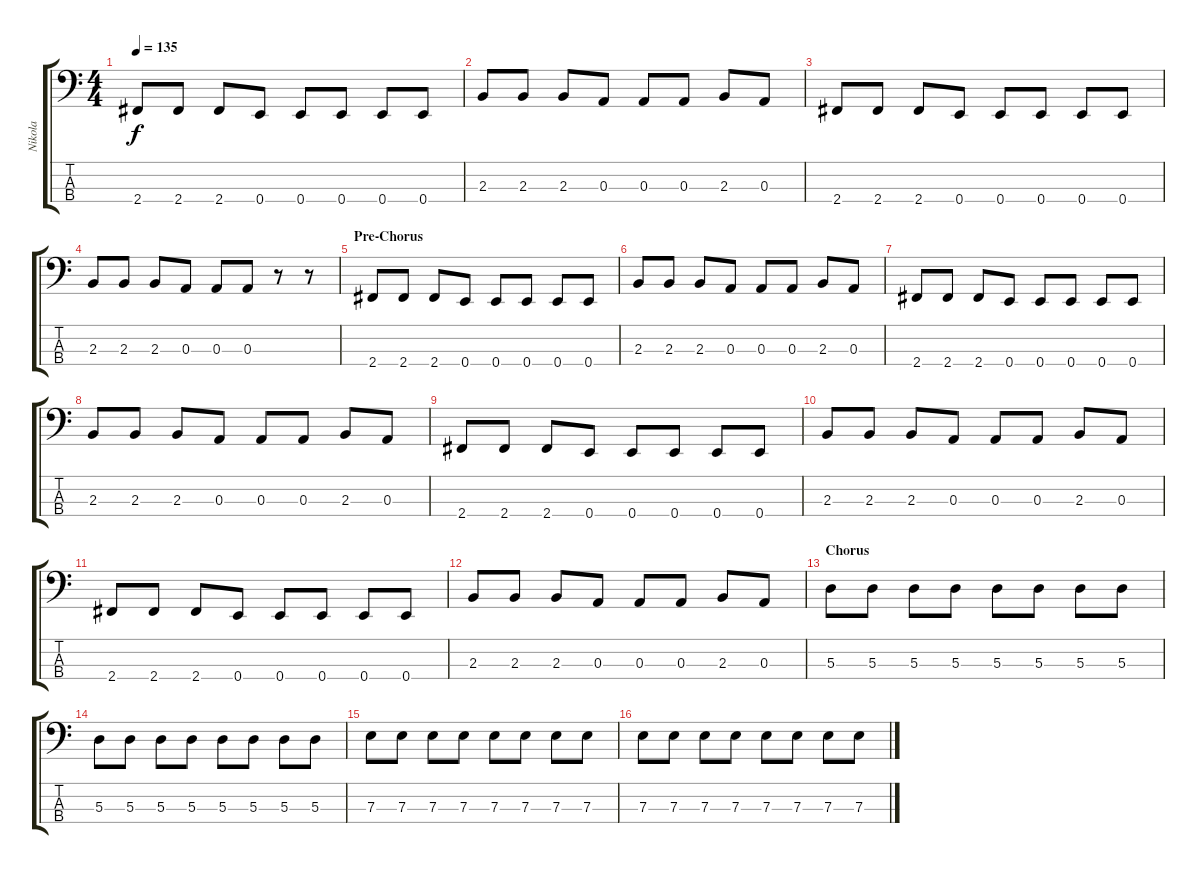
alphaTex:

\track ("Nikola" "Nikola") {instrument electricbasspick}
\staff {score tabs}
\tuning (G2 D2 A1 E1) {hide}
\ts (4 4)
\tempo 135
\clef f4
\ks c
2.4.8{dy f} 2.4.8 2.4.8 0.4.8 0.4.8 0.4.8 0.4.8 0.4.8 |
2.3.8 2.3.8 2.3.8 0.3.8 0.3.8 0.3.8 2.3.8 0.3.8 |
2.4.8 2.4.8 2.4.8 0.4.8 0.4.8 0.4.8 0.4.8 0.4.8 |
2.3.8 2.3.8 2.3.8 0.3.8 0.3.8 0.3.8 r.8 r.8 |
\section ("" "Pre-Chorus")
2.4.8 2.4.8 2.4.8 0.4.8 0.4.8 0.4.8 0.4.8 0.4.8 |
2.3.8 2.3.8 2.3.8 0.3.8 0.3.8 0.3.8 2.3.8 0.3.8 |
2.4.8 2.4.8 2.4.8 0.4.8 0.4.8 0.4.8 0.4.8 0.4.8 |
2.3.8 2.3.8 2.3.8 0.3.8 0.3.8 0.3.8 2.3.8 0.3.8 |
2.4.8 2.4.8 2.4.8 0.4.8 0.4.8 0.4.8 0.4.8 0.4.8 |
2.3.8 2.3.8 2.3.8 0.3.8 0.3.8 0.3.8 2.3.8 0.3.8 |
2.4.8 2.4.8 2.4.8 0.4.8 0.4.8 0.4.8 0.4.8 0.4.8 |
2.3.8 2.3.8 2.3.8 0.3.8 0.3.8 0.3.8 2.3.8 0.3.8 |
\section ("" "Chorus")
5.3.8 5.3.8 5.3.8 5.3.8 5.3.8 5.3.8 5.3.8 5.3.8 |
5.3.8 5.3.8 5.3.8 5.3.8 5.3.8 5.3.8 5.3.8 5.3.8 |
7.3.8 7.3.8 7.3.8 7.3.8 7.3.8 7.3.8 7.3.8 7.3.8 |
7.3.8 7.3.8 7.3.8 7.3.8 7.3.8 7.3.8 7.3.8 7.3.8
